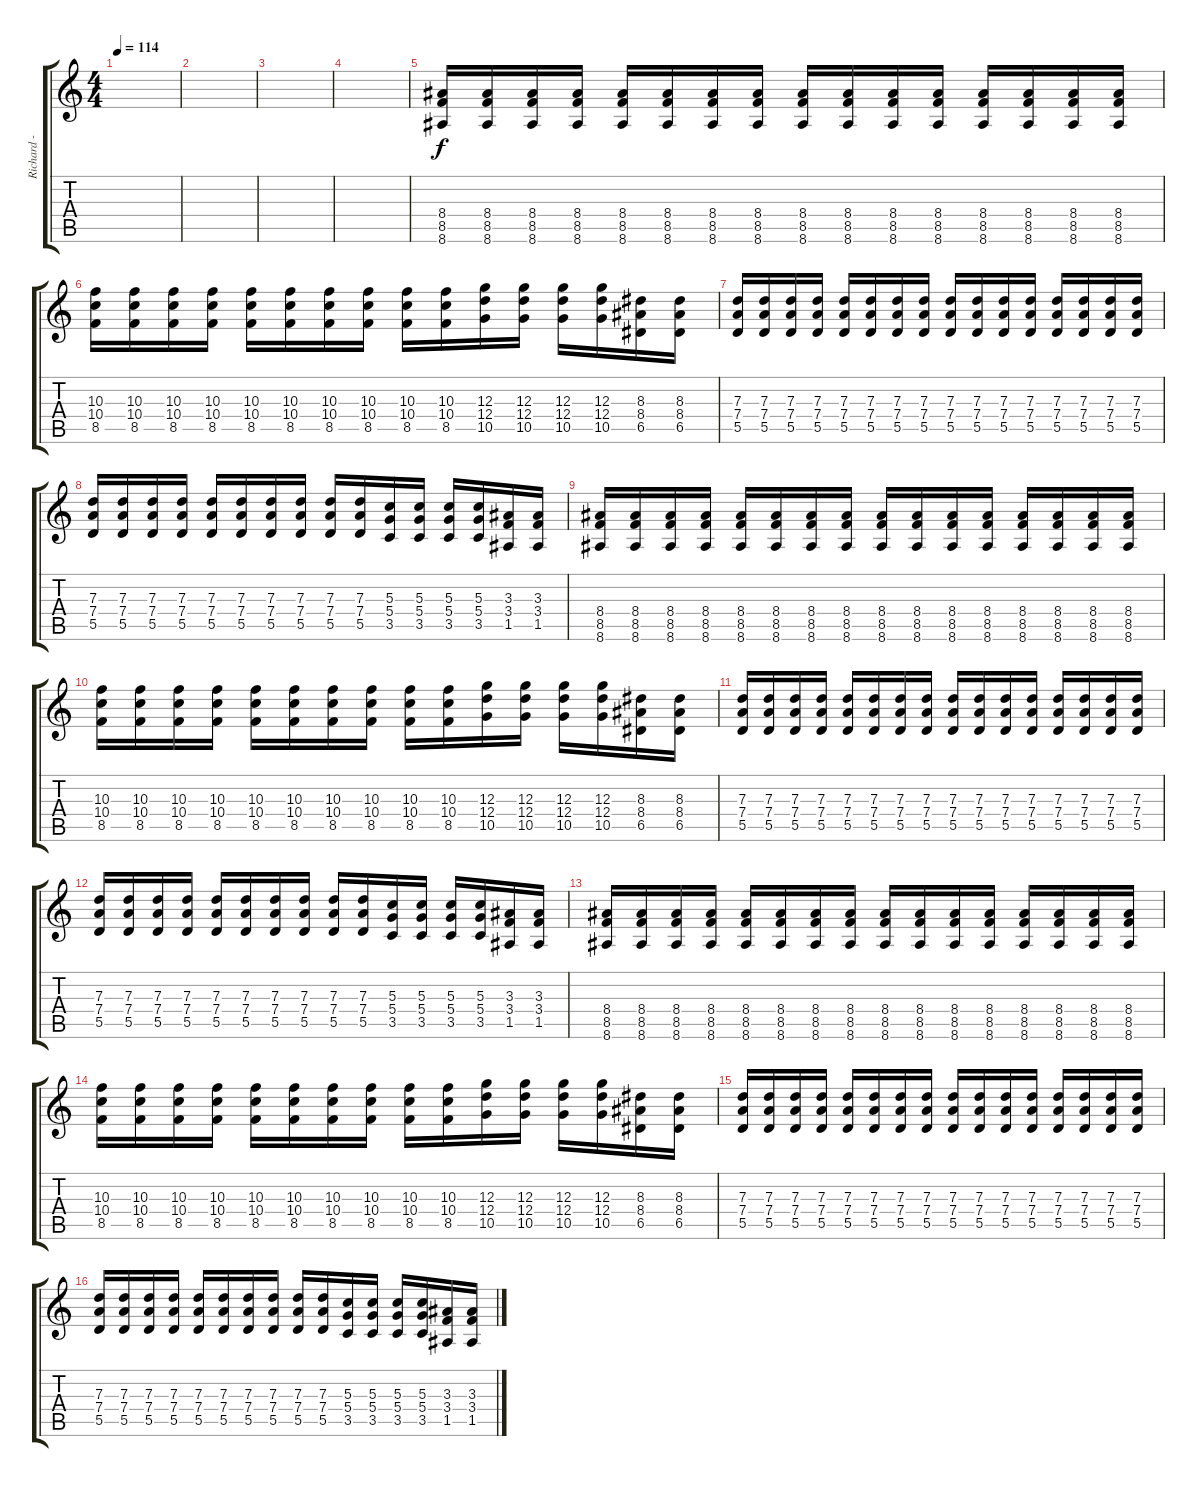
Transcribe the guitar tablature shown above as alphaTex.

\track ("Richard - Lead Guitar" "Richard - ") {instrument overdrivenguitar}
\staff {score tabs}
\tuning (E4 B3 G3 D3 A2 D2) {hide}
\ts (4 4)
\tempo 114
\clef g2
\ks c
|
|
|
|
(8.4 8.5 8.6).16 (8.4 8.5 8.6).16 (8.4 8.5 8.6).16 (8.4 8.5 8.6).16 (8.4 8.5 8.6).16 (8.4 8.5 8.6).16 (8.4 8.5 8.6).16 (8.4 8.5 8.6).16 (8.4 8.5 8.6).16 (8.4 8.5 8.6).16 (8.4 8.5 8.6).16 (8.4 8.5 8.6).16 (8.4 8.5 8.6).16 (8.4 8.5 8.6).16 (8.4 8.5 8.6).16 (8.4 8.5 8.6).16 |
(10.3 10.4 8.5).16 (10.3 10.4 8.5).16 (10.3 10.4 8.5).16 (10.3 10.4 8.5).16 (10.3 10.4 8.5).16 (10.3 10.4 8.5).16 (10.3 10.4 8.5).16 (10.3 10.4 8.5).16 (10.3 10.4 8.5).16 (10.3 10.4 8.5).16 (12.3 12.4 10.5).16 (12.3 12.4 10.5).16 (12.3 12.4 10.5).16 (12.3 12.4 10.5).16 (8.3 8.4 6.5).16 (8.3 8.4 6.5).16 |
(7.3 7.4 5.5).16 (7.3 7.4 5.5).16 (7.3 7.4 5.5).16 (7.3 7.4 5.5).16 (7.3 7.4 5.5).16 (7.3 7.4 5.5).16 (7.3 7.4 5.5).16 (7.3 7.4 5.5).16 (7.3 7.4 5.5).16 (7.3 7.4 5.5).16 (7.3 7.4 5.5).16 (7.3 7.4 5.5).16 (7.3 7.4 5.5).16 (7.3 7.4 5.5).16 (7.3 7.4 5.5).16 (7.3 7.4 5.5).16 |
(7.3 7.4 5.5).16 (7.3 7.4 5.5).16 (7.3 7.4 5.5).16 (7.3 7.4 5.5).16 (7.3 7.4 5.5).16 (7.3 7.4 5.5).16 (7.3 7.4 5.5).16 (7.3 7.4 5.5).16 (7.3 7.4 5.5).16 (7.3 7.4 5.5).16 (5.3 5.4 3.5).16 (5.3 5.4 3.5).16 (5.3 5.4 3.5).16 (5.3 5.4 3.5).16 (3.3 3.4 1.5).16 (3.3 3.4 1.5).16 |
(8.4 8.5 8.6).16 (8.4 8.5 8.6).16 (8.4 8.5 8.6).16 (8.4 8.5 8.6).16 (8.4 8.5 8.6).16 (8.4 8.5 8.6).16 (8.4 8.5 8.6).16 (8.4 8.5 8.6).16 (8.4 8.5 8.6).16 (8.4 8.5 8.6).16 (8.4 8.5 8.6).16 (8.4 8.5 8.6).16 (8.4 8.5 8.6).16 (8.4 8.5 8.6).16 (8.4 8.5 8.6).16 (8.4 8.5 8.6).16 |
(10.3 10.4 8.5).16 (10.3 10.4 8.5).16 (10.3 10.4 8.5).16 (10.3 10.4 8.5).16 (10.3 10.4 8.5).16 (10.3 10.4 8.5).16 (10.3 10.4 8.5).16 (10.3 10.4 8.5).16 (10.3 10.4 8.5).16 (10.3 10.4 8.5).16 (12.3 12.4 10.5).16 (12.3 12.4 10.5).16 (12.3 12.4 10.5).16 (12.3 12.4 10.5).16 (8.3 8.4 6.5).16 (8.3 8.4 6.5).16 |
(7.3 7.4 5.5).16 (7.3 7.4 5.5).16 (7.3 7.4 5.5).16 (7.3 7.4 5.5).16 (7.3 7.4 5.5).16 (7.3 7.4 5.5).16 (7.3 7.4 5.5).16 (7.3 7.4 5.5).16 (7.3 7.4 5.5).16 (7.3 7.4 5.5).16 (7.3 7.4 5.5).16 (7.3 7.4 5.5).16 (7.3 7.4 5.5).16 (7.3 7.4 5.5).16 (7.3 7.4 5.5).16 (7.3 7.4 5.5).16 |
(7.3 7.4 5.5).16 (7.3 7.4 5.5).16 (7.3 7.4 5.5).16 (7.3 7.4 5.5).16 (7.3 7.4 5.5).16 (7.3 7.4 5.5).16 (7.3 7.4 5.5).16 (7.3 7.4 5.5).16 (7.3 7.4 5.5).16 (7.3 7.4 5.5).16 (5.3 5.4 3.5).16 (5.3 5.4 3.5).16 (5.3 5.4 3.5).16 (5.3 5.4 3.5).16 (3.3 3.4 1.5).16 (3.3 3.4 1.5).16 |
(8.4 8.5 8.6).16 (8.4 8.5 8.6).16 (8.4 8.5 8.6).16 (8.4 8.5 8.6).16 (8.4 8.5 8.6).16 (8.4 8.5 8.6).16 (8.4 8.5 8.6).16 (8.4 8.5 8.6).16 (8.4 8.5 8.6).16 (8.4 8.5 8.6).16 (8.4 8.5 8.6).16 (8.4 8.5 8.6).16 (8.4 8.5 8.6).16 (8.4 8.5 8.6).16 (8.4 8.5 8.6).16 (8.4 8.5 8.6).16 |
(10.3 10.4 8.5).16 (10.3 10.4 8.5).16 (10.3 10.4 8.5).16 (10.3 10.4 8.5).16 (10.3 10.4 8.5).16 (10.3 10.4 8.5).16 (10.3 10.4 8.5).16 (10.3 10.4 8.5).16 (10.3 10.4 8.5).16 (10.3 10.4 8.5).16 (12.3 12.4 10.5).16 (12.3 12.4 10.5).16 (12.3 12.4 10.5).16 (12.3 12.4 10.5).16 (8.3 8.4 6.5).16 (8.3 8.4 6.5).16 |
(7.3 7.4 5.5).16 (7.3 7.4 5.5).16 (7.3 7.4 5.5).16 (7.3 7.4 5.5).16 (7.3 7.4 5.5).16 (7.3 7.4 5.5).16 (7.3 7.4 5.5).16 (7.3 7.4 5.5).16 (7.3 7.4 5.5).16 (7.3 7.4 5.5).16 (7.3 7.4 5.5).16 (7.3 7.4 5.5).16 (7.3 7.4 5.5).16 (7.3 7.4 5.5).16 (7.3 7.4 5.5).16 (7.3 7.4 5.5).16 |
(7.3 7.4 5.5).16 (7.3 7.4 5.5).16 (7.3 7.4 5.5).16 (7.3 7.4 5.5).16 (7.3 7.4 5.5).16 (7.3 7.4 5.5).16 (7.3 7.4 5.5).16 (7.3 7.4 5.5).16 (7.3 7.4 5.5).16 (7.3 7.4 5.5).16 (5.3 5.4 3.5).16 (5.3 5.4 3.5).16 (5.3 5.4 3.5).16 (5.3 5.4 3.5).16 (3.3 3.4 1.5).16 (3.3 3.4 1.5).16
